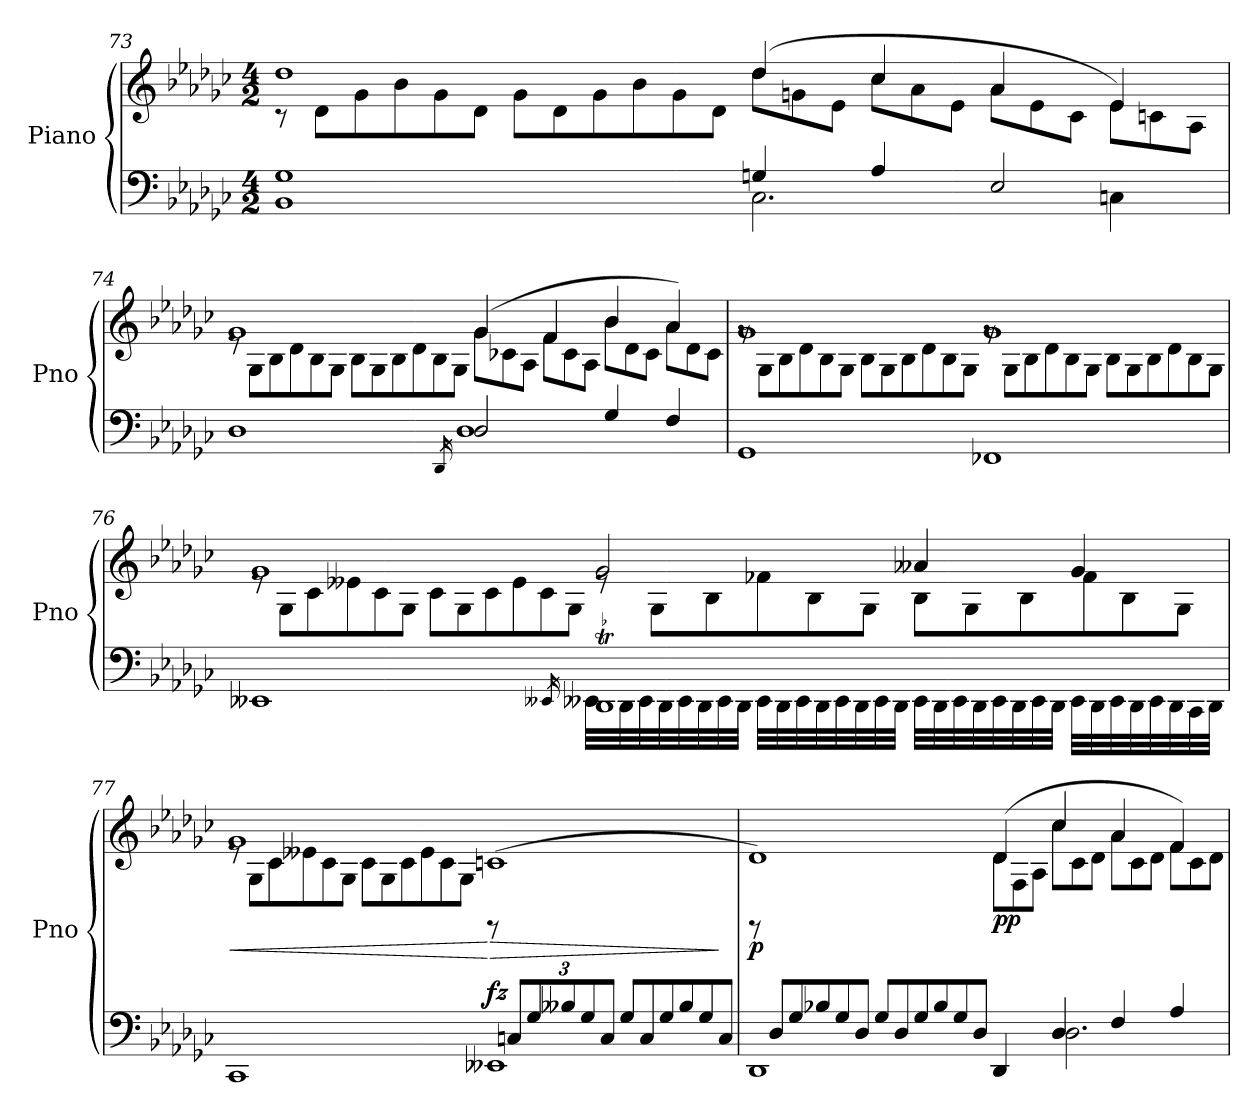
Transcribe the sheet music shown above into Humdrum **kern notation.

**kern	**kern	**dynam
*part1	*part1	*part1
*staff2	*staff1	*staff1/2
*I"Piano	*	*
*I'Pno	*	*
!!LO:LB:g=z
*clefF4	*clefG2	*
*k[b-e-a-d-g-c-]	*k[b-e-a-d-g-c-]	*
*M4/2	*M4/2	*
=73	=73	=73
*^	*^	*
*	*	*	*Xtuplet	*
1BB- 1G-	1ryy	1dd-	12r	.
.	.	.	12d-\L	.
.	.	.	12g-\	.
.	.	.	12b-\	.
.	.	.	12g-\	.
.	.	.	12d-\J	.
.	.	.	12g-\L	.
.	.	.	12d-\	.
.	.	.	12g-\	.
.	.	.	12b-\	.
.	.	.	12g-\	.
.	.	.	12d-\J	.
!	!	!	!	!LO:DY:a=2
4Gn/	2.C-\	(>4dd-/	12dd-\L	other-dynamics
.	.	.	12gn\	.
.	.	.	12e-\J	.
4A-/	.	4cc-/	12cc-\L	.
.	.	.	12a-\	.
.	.	.	12e-\J	.
2E-/	.	4a-/	12a-\L	.
.	.	.	12e-\	.
.	.	.	12c-\J	.
.	4Cn\	4e-/)	12e-\L	.
.	.	.	12cn\	.
.	.	.	12A-\J	.
!!LO:LB:g=z	!!
=74	=74	=74	=74	=74
1D-	1ryy	1g-	12re	.
.	.	.	12G-\L	.
.	.	.	12B-\	.
.	.	.	12d-\	.
.	.	.	12B-\	.
.	.	.	12G-\J	.
.	.	.	12B-\L	.
.	.	.	12G-\	.
.	.	.	12B-\	.
.	.	.	12d-\	.
.	.	.	12B-\	.
.	.	.	12G-\J	.
16qDD-/	.	.	.	.
2D-/	1D-<	(>4g-/	12g-\L	.
.	.	.	12c-X\	.
.	.	.	12A-\J	.
.	.	4f/	12f\L	.
.	.	.	12c-\	.
.	.	.	12A-\J	.
4G-</	.	4b-/	12b-\L	.
.	.	.	12d-\	.
.	.	.	12c-\J	.
4F</	.	4a-/)	12a-\L	.
.	.	.	12d-\	.
.	.	.	12c-\J	.
*v	*v	*	*	*
!!LO:PB:g=z	!!
=75	=75	=75	=75
1GG-<<	1g-	12rg	.
.	.	12G-\L	.
.	.	12B-\	.
.	.	12d-\	.
.	.	12B-\	.
.	.	12G-\J	.
.	.	12B-\L	.
.	.	12G-\	.
.	.	12B-\	.
.	.	12d-\	.
.	.	12B-\	.
.	.	12G-\J	.
!	!	!	!LO:DY:a=2
1FF-X	1g-	12rg	other-dynamics
.	.	12G-\L	.
.	.	12B-\	.
.	.	12d-\	.
.	.	12B-\	.
.	.	12G-\J	.
.	.	12B-\L	.
.	.	12G-\	.
.	.	12B-\	.
.	.	12d-\	.
.	.	12B-\	.
.	.	12G-\J	.
!!LO:LB:g=z	!!
=76	=76	=76	=76
*^	*	*	*
1EE--X<<	1ryy	1g-	12re	.
.	.	.	12G-\L	.
.	.	.	12c-\	.
.	.	.	12e--X\	.
.	.	.	12c-\	.
.	.	.	12G-\J	.
.	.	.	12c-\L	.
.	.	.	12G-\	.
.	.	.	12c-\	.
.	.	.	12e--\	.
.	.	.	12c-\	.
.	.	.	12G-\J	.
16qEE--X/	.	.	.	.
1DD-T	32EE--\LLL	2g-/	12re	.
.	32DD-\	.	.	.
.	32EE--\	.	.	.
.	.	.	12G-\L	.
.	32DD-\	.	.	.
.	32EE--\	.	.	.
.	32DD-\	.	.	.
.	.	.	12B-\	.
.	32EE--\	.	.	.
.	32DD-\JJJ	.	.	.
.	32EE--\LLL	.	12f-X\	.
.	32DD-\	.	.	.
.	32EE--\	.	.	.
.	.	.	12B-\	.
.	32DD-\	.	.	.
.	32EE--\	.	.	.
.	32DD-\	.	.	.
.	.	.	12G-\J	.
.	32EE--\	.	.	.
.	32DD-\JJJ	.	.	.
.	32EE--\LLL	4a--X/	12B-\L	.
.	32DD-\	.	.	.
.	32EE--\	.	.	.
.	.	.	12G-\	.
.	32DD-\	.	.	.
.	32EE--\	.	.	.
.	32DD-\	.	.	.
.	.	.	12B-\	.
.	32EE--\	.	.	.
.	32DD-\JJJ	.	.	.
.	32EE--\LLL	4g-/	12f-\	.
.	32DD-\	.	.	.
.	32EE--\	.	.	.
.	.	.	12B-\	.
.	32DD-\	.	.	.
.	32EE--\	.	.	.
.	32DD-\	.	.	.
.	.	.	12G-\J	.
.	32CC-<!\	.	.	.
.	32DD-<!\JJJ	.	.	.
!!LO:LB:g=z	!!
=77	=77	=77	=77	=77
!	!	!	!	!LO:HP:b
12%13ryy	1CC-<	1g-	12re	<
.	.	.	12G-\L	.
.	.	.	12c-\	.
.	.	.	12e--X\	.
.	.	.	12c-\	.
.	.	.	12G-\J	.
.	.	.	12c-\L	.
.	.	.	12G-\	.
.	.	.	12c-\	.
.	.	.	12e--\	.
.	.	.	12c-\	.
.	.	.	12G-\J	.
!	!	!	!	!LO:HP:n=1:b
!	!	!	!	!LO:DY:n=1:a=2
.	1EE--X<	(>1cn	12rEE	[ > fz
12Cn/L	.	.	12%11ryy	.
12G-/	.	.	.	.
12B--X/	.	.	.	.
12G-/	.	.	.	.
12C/J	.	.	.	.
*Xtuplet	*	*	*	*
12G-/L	.	.	.	.
12C/	.	.	.	.
12G-/	.	.	.	.
12B--/	.	.	.	.
12G-/	.	.	.	.
12C/J	.	.	.	]
!!LO:LB:g=z	!!
=78	=78	=78	=78	=78
*	*^	*	*	*
!	!	!	!	!	!LO:DY:b
12ryy	1DD-<	4ryy	1d-)	12rEE	p
12D-/L	.	.	.	12%11ryy	.
12G-/	.	.	.	.	.
*	*v	*v	*	*	*
12B-X/	.	.	.	.
12G-/	.	.	.	.
12D-/J	.	.	.	.
12G-/L	.	.	.	.
12D-/	.	.	.	.
12G-/	.	.	.	.
12B-/	.	.	.	.
12G-/	.	.	.	.
12D-/J	.	.	.	.
!	!	!	!	!LO:DY:b
1ryy	4DD-</	(>4d-/	12d-\L	pp
.	.	.	12F\	.
.	.	.	12A-\J	.
*	*^	*	*	*
.	4D-/	2.D-<\	4cc-/	12cc-\L	.
.	.	.	.	12c-\	.
.	.	.	.	12d-\J	.
.	4F/	.	4a-/	12a-\L	.
.	.	.	.	12c-\	.
.	.	.	.	12d-\J	.
.	4A-/	.	4f/)	12f\L	.
.	.	.	.	12c-\	.
.	.	.	.	12d-\J	.
*v	*v	*v	*	*	*
*	*v	*v	*
=	=	=
*-	*-	*-
